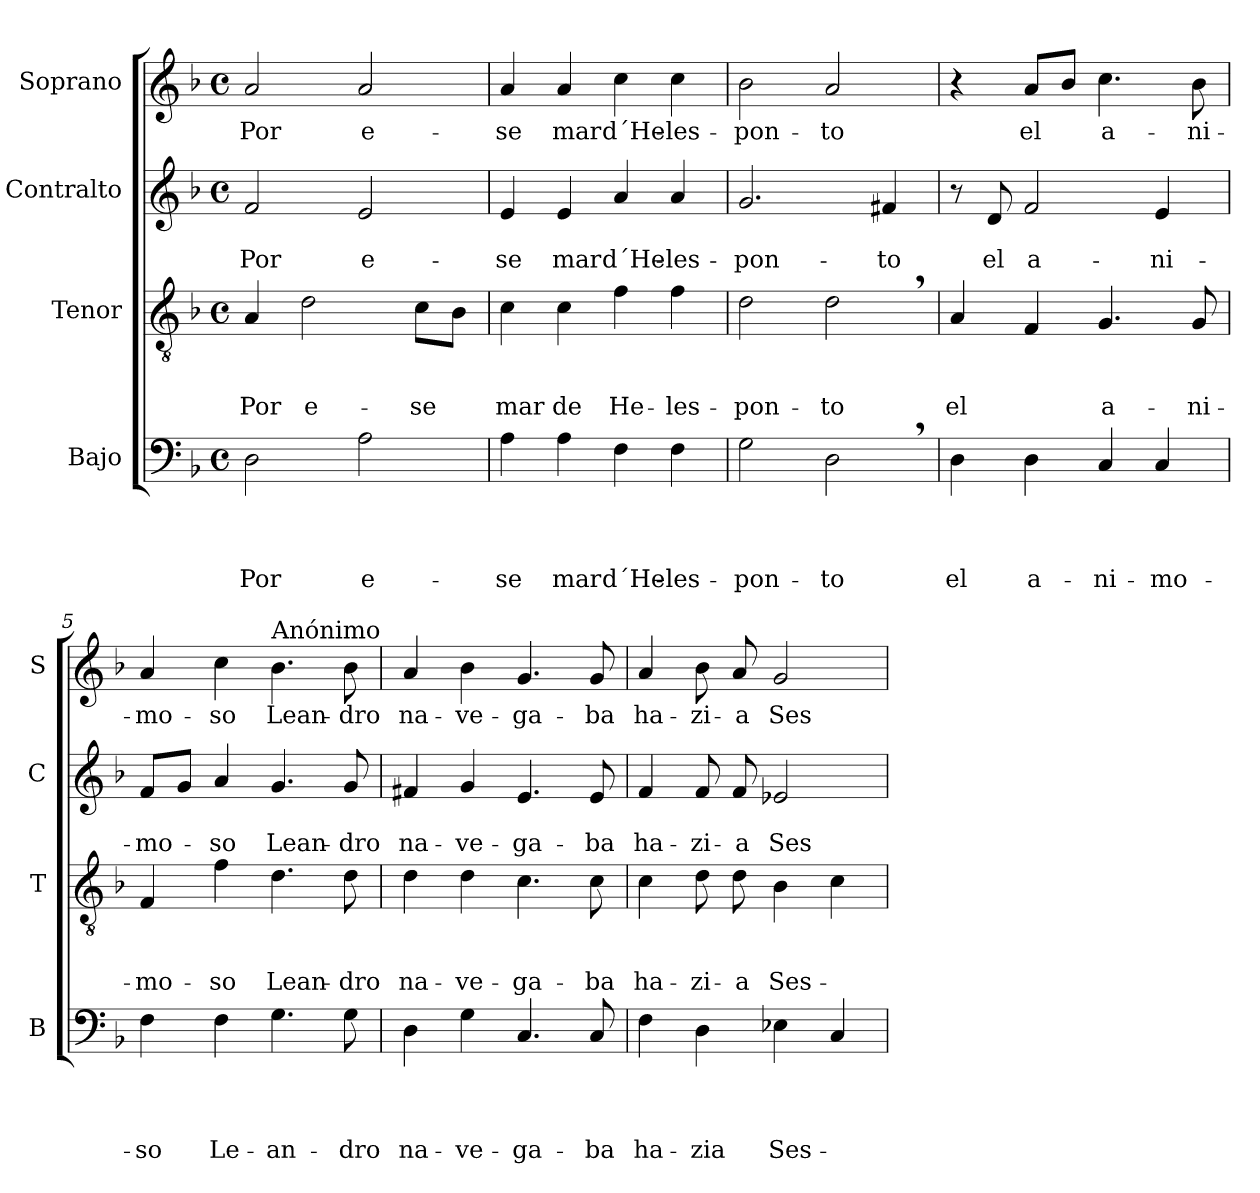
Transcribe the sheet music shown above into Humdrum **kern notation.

**kern	**text	**text	**text	**text	**kern	**text	**text	**text	**kern	**text	**text	**kern	**text
*part4	*part4	*part4	*part4	*part4	*part3	*part3	*part3	*part3	*part2	*part2	*part2	*part1	*part1
*staff4	*staff4	*staff4	*staff4	*staff4	*staff3	*staff3	*staff3	*staff3	*staff2	*staff2	*staff2	*staff1	*staff1
*I"Bajo	*	*	*	*	*I"Tenor	*	*	*	*I"Contralto	*	*	*I"Soprano	*
*I'B	*	*	*	*	*I'T	*	*	*	*I'C	*	*	*I'S	*
*clefF4	*	*	*	*	*clefGv2	*	*	*	*clefG2	*	*	*clefG2	*
*k[b-]	*	*	*	*	*k[b-]	*	*	*	*k[b-]	*	*	*k[b-]	*
*d:	*	*	*	*	*d:	*	*	*	*d:	*	*	*d:	*
*M4/4	*	*	*	*	*M4/4	*	*	*	*M4/4	*	*	*M4/4	*
*met(c)	*	*	*	*	*met(c)	*	*	*	*met(c)	*	*	*met(c)	*
=1	=1	=1	=1	=1	=1	=1	=1	=1	=1	=1	=1	=1	=1
2D\	.	.	.	Por	4A/	.	.	Por	2f/	.	Por	2a/	Por
.	.	.	.	.	2d\	.	.	e-	.	.	.	.	.
2A\	.	.	.	e-	.	.	.	.	2e/	.	e-	2a/	e-
.	.	.	.	.	8c\L	.	.	-se	.	.	.	.	.
.	.	.	.	.	8B-\J	.	.	.	.	.	.	.	.
=2	=2	=2	=2	=2	=2	=2	=2	=2	=2	=2	=2	=2	=2
4A\	.	.	.	-se	4c\	.	.	mar	4e/	.	-se	4a/	-se
4A\	.	.	.	mar	4c\	.	.	de	4e/	.	mar	4a/	mar
4F\	.	.	.	d´He-	4f\	.	.	He-	4a/	.	d´He-	4cc\	d´He-
4F\	.	.	.	-les-	4f\	.	.	-les-	4a/	.	-les-	4cc\	-les-
=3	=3	=3	=3	=3	=3	=3	=3	=3	=3	=3	=3	=3	=3
2G\	.	.	.	-pon-	2d\	.	.	-pon-	2.g/	.	-pon-	2b-\	-pon-
2D,>\	.	.	.	-to	2d,>\	.	.	-to	.	.	.	2a/	-to
.	.	.	.	.	.	.	.	.	4f#X/	.	-to	.	.
=4	=4	=4	=4	=4	=4	=4	=4	=4	=4	=4	=4	=4	=4
4D\	.	.	.	el	4A/	.	.	el	8r	.	.	4r	.
.	.	.	.	.	.	.	.	.	8d/	.	el	.	.
4D\	.	.	.	a-	4F/	.	.	.	2f/	.	a-	8a/L	el
.	.	.	.	.	.	.	.	.	.	.	.	8b-/J	.
4C/	.	.	.	-ni-	4.G/	.	.	a-	.	.	.	4.cc\	a-
4C/	.	.	.	-mo-	.	.	.	.	4e/	.	-ni-	.	.
.	.	.	.	.	8G/	.	.	-ni-	.	.	.	8b-\	-ni-
=5	=5	=5	=5	=5	=5	=5	=5	=5	=5	=5	=5	=5	=5
4F\	.	.	.	-so	4F/	.	.	-mo-	8f/L	.	-mo-	4a/	-mo-
.	.	.	.	.	.	.	.	.	8g/J	.	.	.	.
4F\	.	.	.	Le-	4f\	.	.	-so	4a/	.	-so	4cc\	-so
!	!	!	!	!	!	!	!	!	!	!	!	!LO:TX:a:t=Anónimo	!
4.G\	.	.	.	-an-	4.d\	.	.	Lean-	4.g/	.	Lean-	4.b-\	Lean-
8G\	.	.	.	-dro	8d\	.	.	-dro	8g/	.	-dro	8b-\	-dro
!!LO:LB:g=z
=6	=6	=6	=6	=6	=6	=6	=6	=6	=6	=6	=6	=6	=6
4D\	.	.	.	na-	4d\	.	.	na-	4f#X/	.	na-	4a/	na-
4G\	.	.	.	-ve-	4d\	.	.	-ve-	4g/	.	-ve-	4b-\	-ve-
4.C/	.	.	.	-ga-	4.c\	.	.	-ga-	4.e/	.	-ga-	4.g/	-ga-
8C/	.	.	.	-ba	8c\	.	.	-ba	8e/	.	-ba	8g/	-ba
=7	=7	=7	=7	=7	=7	=7	=7	=7	=7	=7	=7	=7	=7
4F\	.	.	.	ha-	4c\	.	.	ha-	4f/	.	ha-	4a/	ha-
4D\	.	.	.	-zia	8d\	.	.	-zi-	8f/	.	-zi-	8b-\	-zi-
.	.	.	.	.	8d\	.	.	-a	8f/	.	-a	8a/	-a
4E-X\	.	.	.	Ses-	4B-\	.	.	Ses-	2e-X/	.	Ses-	2g/	Ses-
4C/	.	.	.	.	4c\	.	.	.	.	.	.	.	.
=	=	=	=	=	=	=	=	=	=	=	=	=	=
*-	*-	*-	*-	*-	*-	*-	*-	*-	*-	*-	*-	*-	*-
